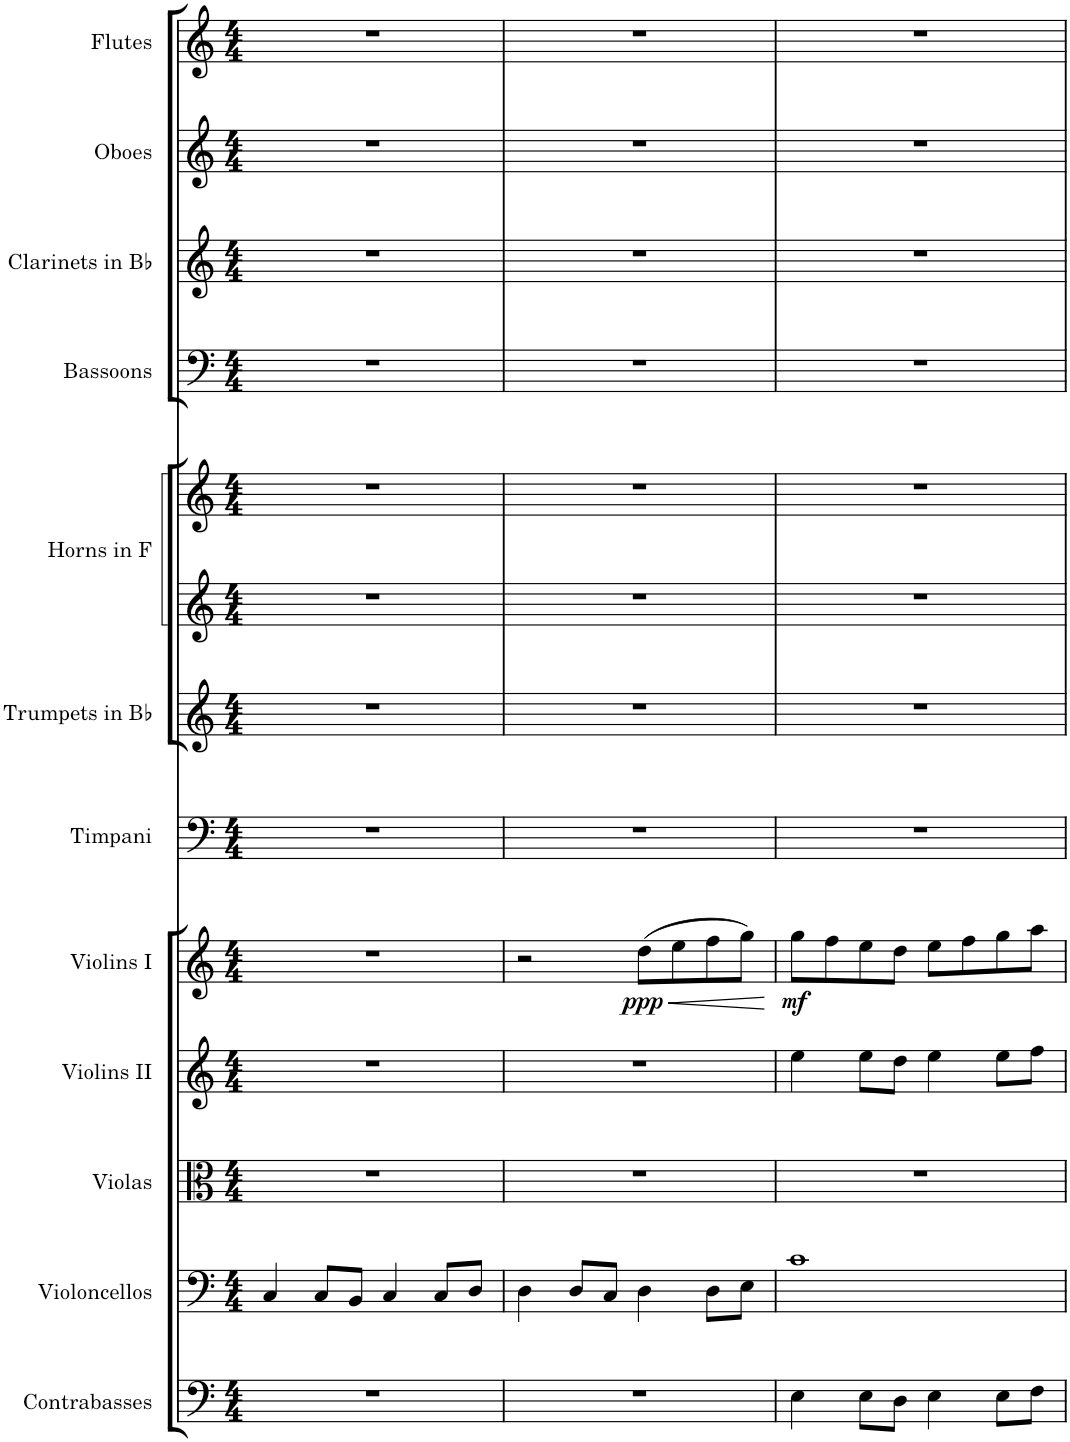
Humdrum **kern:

**kern	**kern	**kern	**kern	**kern	**dynam	**kern	**kern	**kern	**kern	**kern	**kern	**kern	**kern
*part12	*part11	*part10	*part9	*part8	*part8	*part7	*part6	*part5	*part5	*part4	*part3	*part2	*part1
*staff13	*staff12	*staff11	*staff10	*staff9	*staff9	*staff8	*staff7	*staff6	*staff5	*staff4	*staff3	*staff2	*staff1
*I"Contrabasses	*I"Violoncellos	*I"Violas	*I"Violins II	*I"Violins I	*	*I"Timpani	*I"Trumpets in Bb	*I"Horns in F	*	*I"Bassoons	*I"Clarinets in Bb	*I"Oboes	*I"Flutes
*I'Cb.	*I'Vc.	*I'Vla.	*I'Vln. II	*I'Vln. I	*	*I'Timp.	*	*	*	*I'Bsn.	*	*I'Ob.	*I'Fl.
*clefF4	*clefF4	*clefC3	*clefG2	*clefG2	*	*clefF4	*clefG2	*clefG2	*clefG2	*clefF4	*clefG2	*clefG2	*clefG2
*Trd7c12	*	*	*	*	*	*	*Trd1c2	*Trd4c7	*Trd4c7	*	*Trd1c2	*	*
*k[]	*k[]	*k[]	*k[]	*k[]	*	*k[]	*k[]	*k[]	*k[]	*k[]	*k[]	*k[]	*k[]
*M4/4	*M4/4	*M4/4	*M4/4	*M4/4	*	*M4/4	*M4/4	*M4/4	*M4/4	*M4/4	*M4/4	*M4/4	*M4/4
=1	=1	=1	=1	=1	=1	=1	=1	=1	=1	=1	=1	=1	=1
1r	4C/	1r	1r	1r	.	1r	1r	1r	1r	1r	1r	1r	1r
.	8C/L	.	.	.	.	.	.	.	.	.	.	.	.
.	8BB/J	.	.	.	.	.	.	.	.	.	.	.	.
.	4C/	.	.	.	.	.	.	.	.	.	.	.	.
.	8C/L	.	.	.	.	.	.	.	.	.	.	.	.
.	8D/J	.	.	.	.	.	.	.	.	.	.	.	.
=2	=2	=2	=2	=2	=2	=2	=2	=2	=2	=2	=2	=2	=2
1r	4D\	1r	1r	2r	.	1r	1r	1r	1r	1r	1r	1r	1r
.	8D/L	.	.	.	.	.	.	.	.	.	.	.	.
.	8C/J	.	.	.	.	.	.	.	.	.	.	.	.
!	!	!	!	!	!LO:HP:b	!	!	!	!	!	!	!	!
!	!	!	!	!	!LO:DY:n=1:b	!	!	!	!	!	!	!	!
.	4D\	.	.	(8dd\L	< ppp	.	.	.	.	.	.	.	.
.	.	.	.	8ee\	.	.	.	.	.	.	.	.	.
.	8D\L	.	.	8ff\	.	.	.	.	.	.	.	.	.
.	8E\J	.	.	8gg\J)	.	.	.	.	.	.	.	.	.
.	.	.	.	.	[	.	.	.	.	.	.	.	.
=3	=3	=3	=3	=3	=3	=3	=3	=3	=3	=3	=3	=3	=3
!	!	!	!	!	!LO:DY:b	!	!	!	!	!	!	!	!
4E\	1c	1r	4ee\	8gg\L	mf	1r	1r	1r	1r	1r	1r	1r	1r
.	.	.	.	8ff\	.	.	.	.	.	.	.	.	.
8E\L	.	.	8ee\L	8ee\	.	.	.	.	.	.	.	.	.
8D\J	.	.	8dd\J	8dd\J	.	.	.	.	.	.	.	.	.
4E\	.	.	4ee\	8ee\L	.	.	.	.	.	.	.	.	.
.	.	.	.	8ff\	.	.	.	.	.	.	.	.	.
8E\L	.	.	8ee\L	8gg\	.	.	.	.	.	.	.	.	.
8F\J	.	.	8ff\J	8aa\J	.	.	.	.	.	.	.	.	.
=	=	=	=	=	=	=	=	=	=	=	=	=	=
*-	*-	*-	*-	*-	*-	*-	*-	*-	*-	*-	*-	*-	*-
